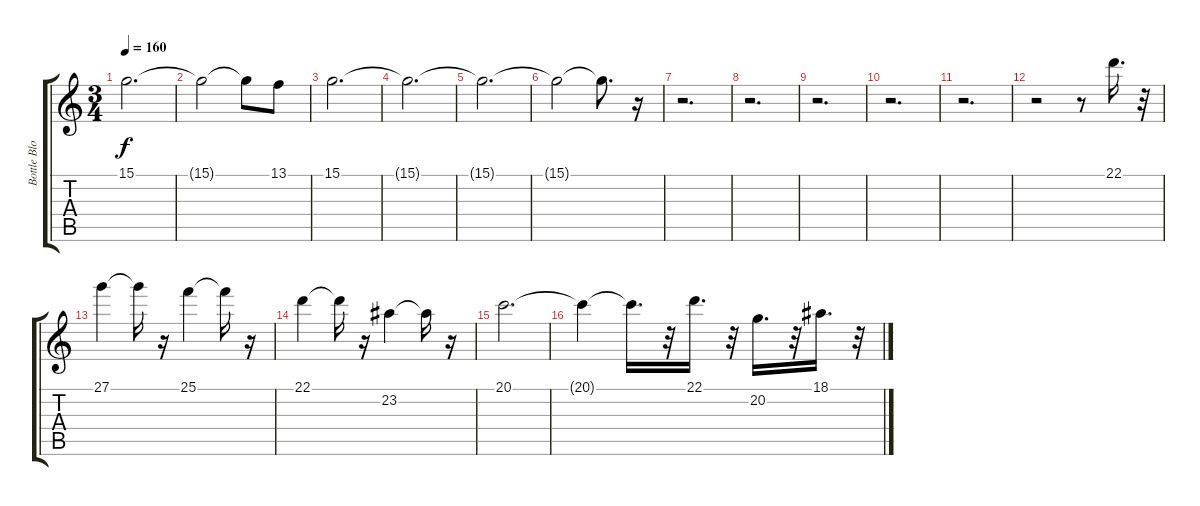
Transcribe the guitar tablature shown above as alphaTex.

\track ("Bottle Blow Lead" "Bottle Blo") {instrument blownbottle}
\staff {score tabs}
\tuning (E4 B3 G3 D3 A2 E2) {hide}
\ts (3 4)
\tempo 160
\clef g2
\ks c
15.1{t}.2{d dy f} |
15.1{t}.2 15.1{t}.8 13.1.8 |
15.1.2{d} |
15.1{t}.2{d} |
15.1{t}.2{d} |
15.1{t}.2 15.1{t}.8{d} r.16 |
r.2{d} |
r.2{d} |
r.2{d} |
r.2{d} |
r.2{d} |
r.2 r.8 22.1.16{d} r.32 |
27.1.4 27.1{t}.16 r.16 25.1.4 25.1{t}.16 r.16 |
22.1.4 22.1{t}.16 r.16 23.2.4 23.2{t}.16 r.16 |
20.1.2{d} |
20.1{t}.4 20.1{t}.16{d} r.32 22.1.16{d} r.32 20.2.16{d} r.32 18.1.16{d} r.32
